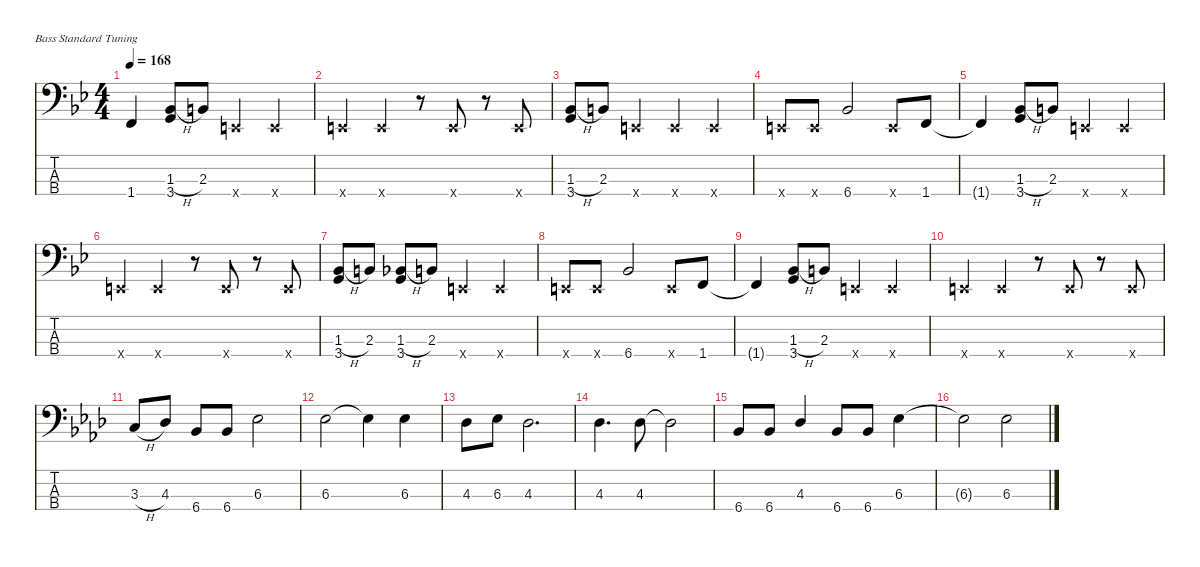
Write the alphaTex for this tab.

\defaultSystemsLayout 4
\hideDynamics
\bracketExtendMode nobrackets
\singleTrackTrackNamePolicy hidden
\multiTrackTrackNamePolicy hidden
\firstSystemTrackNameMode fullname
\otherSystemsTrackNameOrientation horizontal
\track ("BASS" "s.guit.") {instrument acousticguitarsteel}
\staff {score tabs}
\tuning (G2 D2 A1 E1)
\ts (4 4)
\tempo 168
\clef f4
\ks bb
1.4{t acc forcenatural}.4{dy f beam Up} (1.3{h acc b} 3.4{acc forcenatural}).8{beam Up} 2.3{acc forcenatural}.8{beam Up} 0.4{x acc forcenatural}.4{dy mf beam Up} 0.4{x acc forcenatural}.4{beam Up} |
0.4{x acc forcenatural}.4{beam Up} 0.4{x acc forcenatural}.4{beam Up} r.8{beam Up} 0.4{x acc forcenatural}.8{dy f beam Up} r.8{beam Up} 0.4{x acc forcenatural}.8{beam Up} |
(1.3{h acc b} 3.4{acc forcenatural}).8{beam Up} 2.3{acc forcenatural}.8{beam Up} 0.4{x acc forcenatural}.4{dy mf beam Up} 0.4{x acc forcenatural}.4{beam Up} 0.4{x acc forcenatural}.4{beam Up} |
0.4{x acc forcenatural}.8{dy f beam Up} 0.4{x acc forcenatural}.8{beam Up} 6.4{acc b}.2{beam Up} 0.4{x acc forcenatural}.8{beam Up} 1.4{acc forcenatural}.8{beam Up} |
1.4{t acc forcenatural}.4{beam Up} (1.3{h acc b} 3.4{acc forcenatural}).8{beam Up} 2.3{acc forcenatural}.8{beam Up} 0.4{x acc forcenatural}.4{dy mf beam Up} 0.4{x acc forcenatural}.4{beam Up} |
0.4{x acc forcenatural}.4{beam Up} 0.4{x acc forcenatural}.4{beam Up} r.8{beam Up} 0.4{x acc forcenatural}.8{dy f beam Up} r.8{beam Up} 0.4{x acc forcenatural}.8{beam Up} |
(1.3{h acc b} 3.4{acc forcenatural}).8{beam Up} 2.3{acc forcenatural}.8{beam Up} (1.3{h acc b} 3.4{acc forcenatural}).8{beam Up} 2.3{acc forcenatural}.8{beam Up} 0.4{x acc forcenatural}.4{beam Up} 0.4{x acc forcenatural}.4{beam Up} |
0.4{x acc forcenatural}.8{beam Up} 0.4{x acc forcenatural}.8{beam Up} 6.4{acc b}.2{beam Up} 0.4{x acc forcenatural}.8{beam Up} 1.4{acc forcenatural}.8{beam Up} |
1.4{t acc forcenatural}.4{beam Up} (1.3{h acc b} 3.4{acc forcenatural}).8{beam Up} 2.3{acc forcenatural}.8{beam Up} 0.4{x acc forcenatural}.4{dy mf beam Up} 0.4{x acc forcenatural}.4{beam Up} |
0.4{x acc forcenatural}.4{beam Up} 0.4{x acc forcenatural}.4{beam Up} r.8{beam Up} 0.4{x acc forcenatural}.8{dy f beam Up} r.8{beam Up} 0.4{x acc forcenatural}.8{beam Up} |
\ks ab
3.3{h acc forcenatural}.8{beam Up} 4.3{acc b}.8{beam Up} 6.4{acc b}.8{beam Up} 6.4{acc b}.8{beam Up} 6.3{acc b}.2{beam Down} |
6.3{acc b}.2{beam Down} 6.3{t acc b}.4{beam Down} 6.3{acc b}.4{beam Down} |
4.3{acc b}.8{beam Down} 6.3{acc b}.8{beam Down} 4.3{acc b}.2{d beam Down} |
4.3{acc b}.4{d beam Down} 4.3{acc b}.8{beam Down} 4.3{t acc b}.2{beam Down} |
6.4{acc b}.8{beam Up} 6.4{acc b}.8{beam Up} 4.3{acc b}.4{beam Up} 6.4{acc b}.8{beam Up} 6.4{acc b}.8{beam Up} 6.3{acc b}.4{beam Down} |
6.3{t acc b}.2{beam Down} 6.3{acc b}.2{beam Down}
